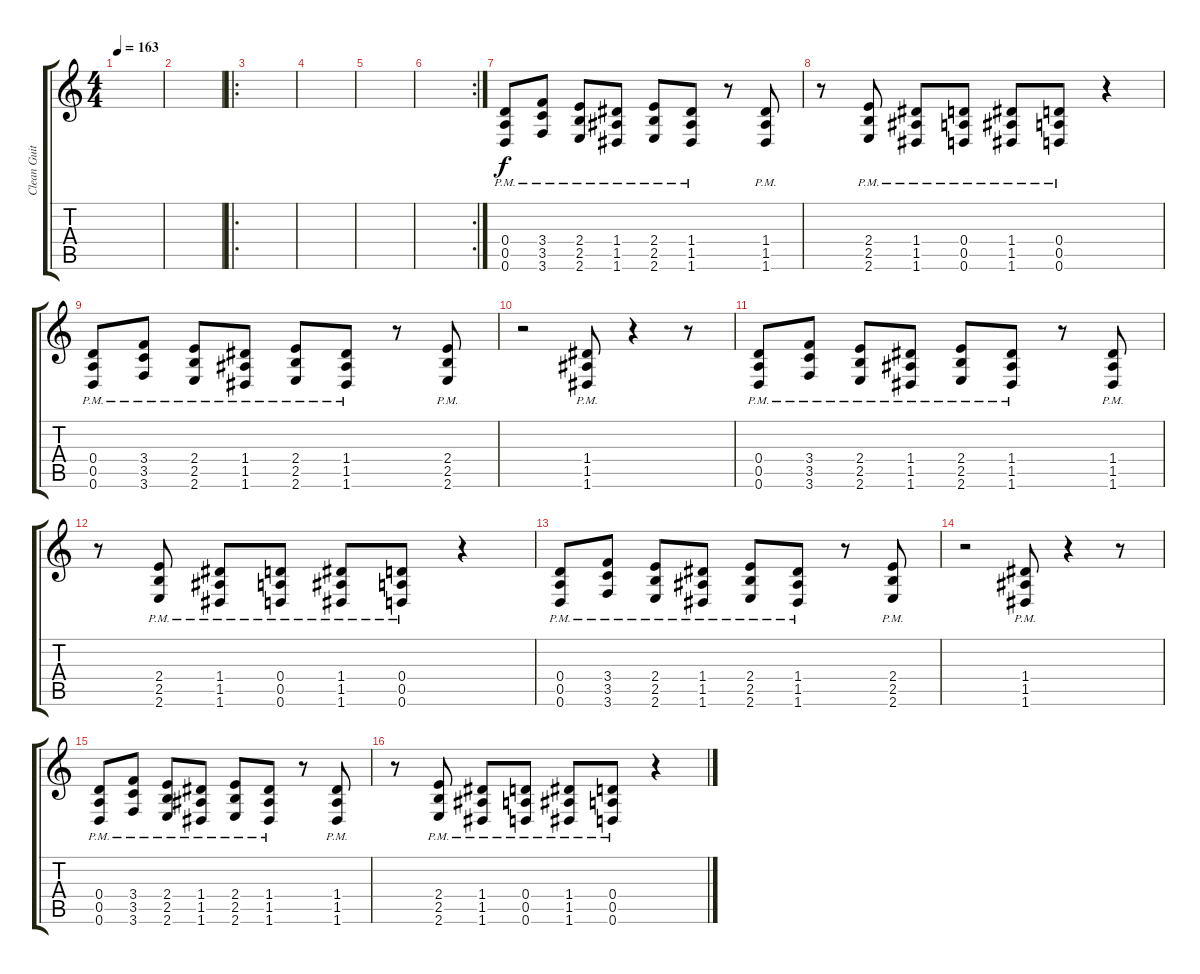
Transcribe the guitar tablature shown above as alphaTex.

\track ("Clean Guitar 2" "Clean Guit") {instrument electricguitarclean}
\staff {score tabs}
\tuning (E4 B3 G3 D3 A2 D2) {hide}
\ts (4 4)
\tempo 163
\clef g2
\ks c
|
|
\ro
|
|
|
\rc 2
|
(0.4{pm} 0.5{pm} 0.6{pm}).8{dy f} (3.4{pm} 3.5{pm} 3.6{pm}).8 (2.4{pm} 2.5{pm} 2.6{pm}).8 (1.4{pm} 1.5{pm} 1.6{pm}).8 (2.4{pm} 2.5{pm} 2.6{pm}).8 (1.4{pm} 1.5{pm} 1.6{pm}).8 r.8 (1.4{pm} 1.5{pm} 1.6{pm}).8 |
r.8 (2.4{pm} 2.5{pm} 2.6{pm}).8 (1.4{pm} 1.5{pm} 1.6{pm}).8 (0.4{pm} 0.5{pm} 0.6{pm}).8 (1.4{pm} 1.5{pm} 1.6{pm}).8 (0.4{pm} 0.5{pm} 0.6{pm}).8 r.4 |
(0.4{pm} 0.5{pm} 0.6{pm}).8 (3.4{pm} 3.5{pm} 3.6{pm}).8 (2.4{pm} 2.5{pm} 2.6{pm}).8 (1.4{pm} 1.5{pm} 1.6{pm}).8 (2.4{pm} 2.5{pm} 2.6{pm}).8 (1.4{pm} 1.5{pm} 1.6{pm}).8 r.8 (2.4{pm} 2.5{pm} 2.6{pm}).8 |
r.2 (1.4{pm} 1.5{pm} 1.6{pm}).8 r.4 r.8 |
(0.4{pm} 0.5{pm} 0.6{pm}).8 (3.4{pm} 3.5{pm} 3.6{pm}).8 (2.4{pm} 2.5{pm} 2.6{pm}).8 (1.4{pm} 1.5{pm} 1.6{pm}).8 (2.4{pm} 2.5{pm} 2.6{pm}).8 (1.4{pm} 1.5{pm} 1.6{pm}).8 r.8 (1.4{pm} 1.5{pm} 1.6{pm}).8 |
r.8 (2.4{pm} 2.5{pm} 2.6{pm}).8 (1.4{pm} 1.5{pm} 1.6{pm}).8 (0.4{pm} 0.5{pm} 0.6{pm}).8 (1.4{pm} 1.5{pm} 1.6{pm}).8 (0.4{pm} 0.5{pm} 0.6{pm}).8 r.4 |
(0.4{pm} 0.5{pm} 0.6{pm}).8 (3.4{pm} 3.5{pm} 3.6{pm}).8 (2.4{pm} 2.5{pm} 2.6{pm}).8 (1.4{pm} 1.5{pm} 1.6{pm}).8 (2.4{pm} 2.5{pm} 2.6{pm}).8 (1.4{pm} 1.5{pm} 1.6{pm}).8 r.8 (2.4{pm} 2.5{pm} 2.6{pm}).8 |
r.2 (1.4{pm} 1.5{pm} 1.6{pm}).8 r.4 r.8 |
(0.4{pm} 0.5{pm} 0.6{pm}).8 (3.4{pm} 3.5{pm} 3.6{pm}).8 (2.4{pm} 2.5{pm} 2.6{pm}).8 (1.4{pm} 1.5{pm} 1.6{pm}).8 (2.4{pm} 2.5{pm} 2.6{pm}).8 (1.4{pm} 1.5{pm} 1.6{pm}).8 r.8 (1.4{pm} 1.5{pm} 1.6{pm}).8 |
r.8 (2.4{pm} 2.5{pm} 2.6{pm}).8 (1.4{pm} 1.5{pm} 1.6{pm}).8 (0.4{pm} 0.5{pm} 0.6{pm}).8 (1.4{pm} 1.5{pm} 1.6{pm}).8 (0.4{pm} 0.5{pm} 0.6{pm}).8 r.4
